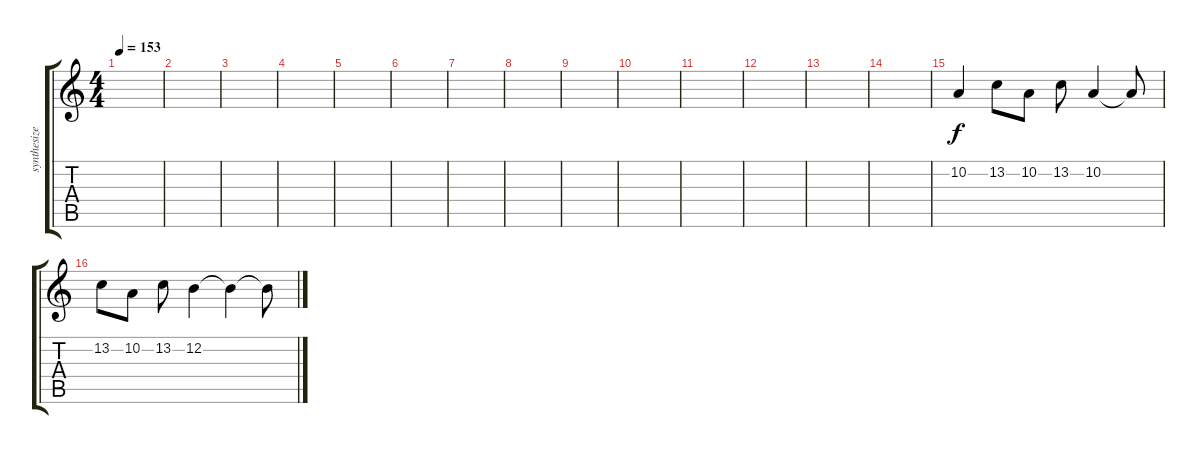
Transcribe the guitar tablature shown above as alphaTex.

\track ("synthesizer" "synthesize") {instrument lead5charang}
\staff {score tabs}
\tuning (E4 B3 G3 D3 A2 E2) {hide}
\ts (4 4)
\tempo 153
\clef g2
\ks aminor
|
|
|
|
|
|
|
|
|
|
|
|
|
|
\ks c
10.2.4 13.2.8 10.2.8 13.2.8 10.2.4 10.2{t}.8 |
13.2.8 10.2.8 13.2.8 12.2.4 12.2{t}.4 12.2{t}.8
